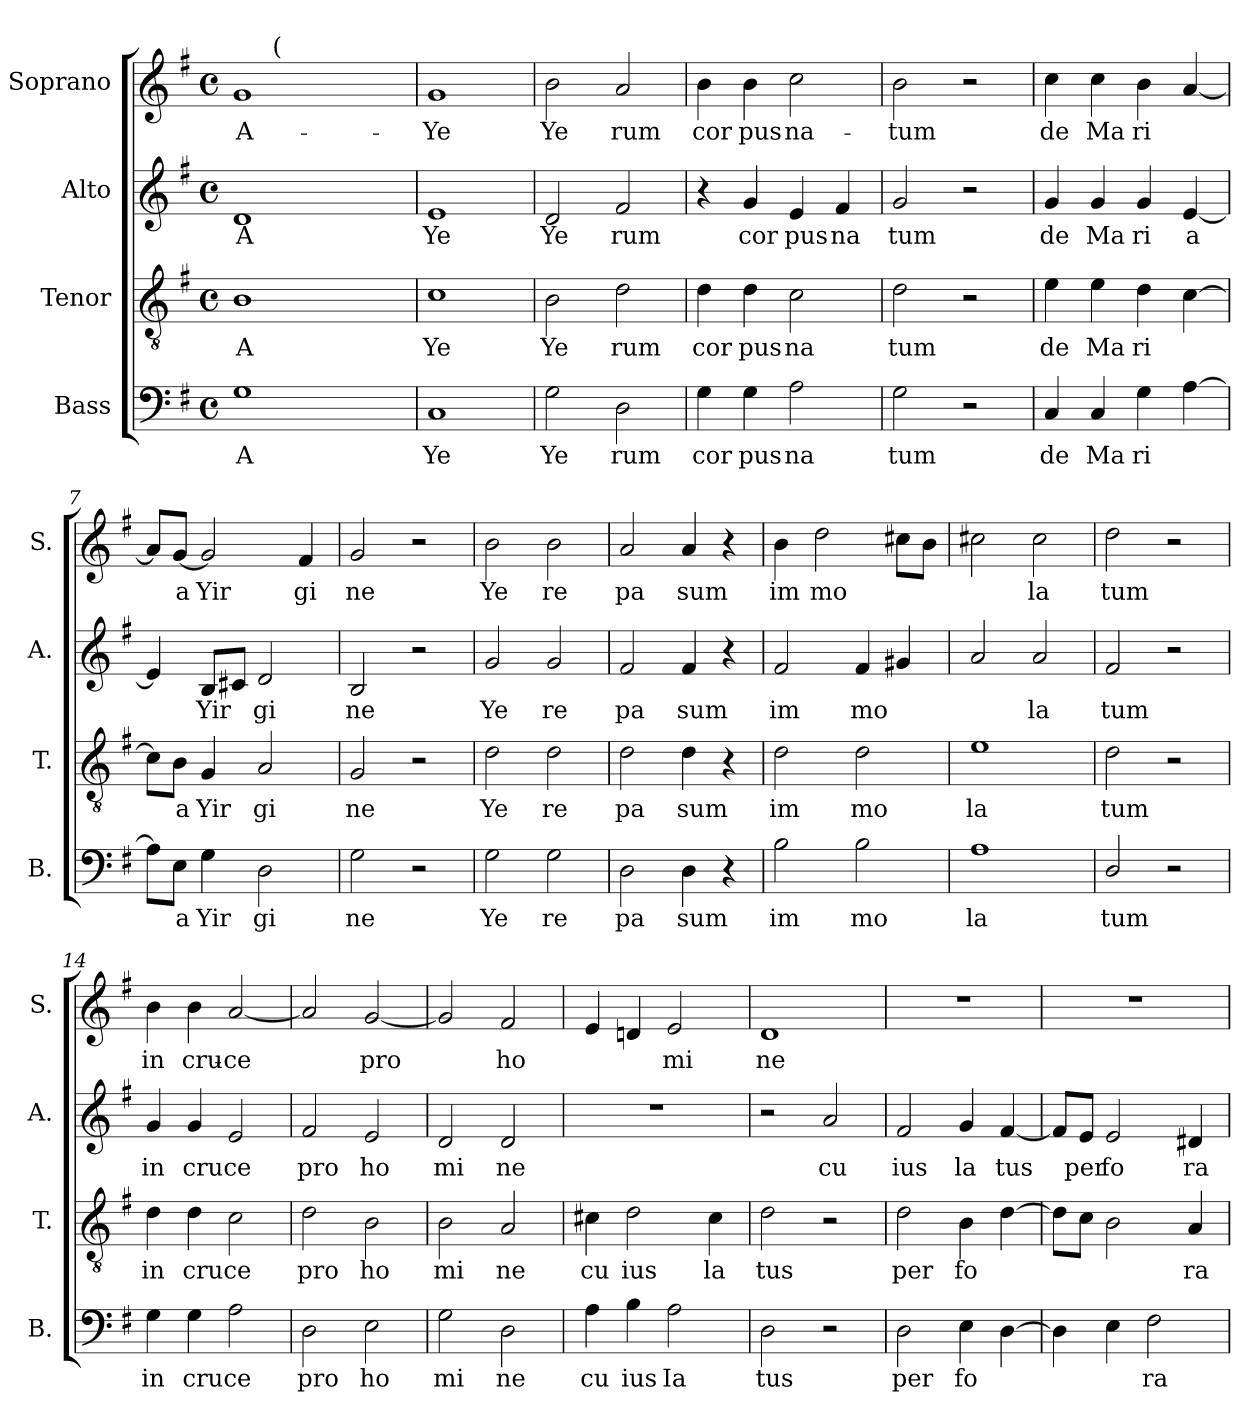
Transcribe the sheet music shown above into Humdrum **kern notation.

**kern	**text	**kern	**text	**kern	**text	**kern	**text
*part4	*part4	*part3	*part3	*part2	*part2	*part1	*part1
*staff4	*staff4	*staff3	*staff3	*staff2	*staff2	*staff1	*staff1
*I"Bass	*	*I"Tenor	*	*I"Alto	*	*I"Soprano	*
*I'B.	*	*I'T.	*	*I'A.	*	*I'S.	*
!!LO:PB:g=z
*stria5	*	*stria5	*	*stria5	*	*stria5	*
*clefF4	*	*clefGv2	*	*clefG2	*	*clefG2	*
*k[f#]	*	*k[f#]	*	*k[f#]	*	*k[f#]	*
*G:	*	*G:	*	*G:	*	*G:	*
*M4/4	*	*M4/4	*	*M4/4	*	*M4/4	*
*met(c)	*	*met(c)	*	*met(c)	*	*met(c)	*
=1	=1	=1	=1	=1	=1	=1	=1
!	!LO:LY:b:cj	!	!LO:LY:b:rj	!	!LO:LY:b:rj	!	!LO:LY:b:rj
*	*	*	*	*	*	*^	*
1G	A	1B	A	1d	A	1g	8ryy	A-
.	.	.	.	.	.	.	64ryy	.
*	*	*	*	*	*	*MM80	*	*
!	!	!	!	!	!	!	!LO:TX:a:t=(	!
.	.	.	.	.	.	.	2ryy	.
.	.	.	.	.	.	.	4ryy	.
.	.	.	.	.	.	.	16..ryy	.
=2	=2	=2	=2	=2	=2	=2	=2	=2
!	!LO:LY:b:cj	!	!LO:LY:b:cj	!	!LO:LY:b:cj	!	!	!LO:LY:b:cj
*	*	*	*	*	*	*v	*v	*
1C	Ye	1c	Ye	1e	Ye	1g	-Ye
=3	=3	=3	=3	=3	=3	=3	=3
!	!LO:LY:b:cj	!	!LO:LY:b:cj	!	!LO:LY:b:cj	!	!LO:LY:b:cj
2G\	Ye	2B\	Ye	2d/	Ye	2b\	Ye
!	!LO:LY:b:cj	!	!LO:LY:b:cj	!	!LO:LY:b:cj	!	!LO:LY:b:cj
2D\	rum	2d\	rum	2f#/	rum	2a/	rum
=4	=4	=4	=4	=4	=4	=4	=4
!	!LO:LY:b:cj	!	!LO:LY:b:cj	!	!	!	!LO:LY:b:cj
4G\	cor	4d\	cor	4r	.	4b\	cor
!	!LO:LY:b:cj	!	!LO:LY:b:cj	!	!LO:LY:b:cj	!	!LO:LY:b:cj
4G\	pus	4d\	pus	4g/	cor	4b\	pus
!	!LO:LY:b:cj	!	!LO:LY:b:cj	!	!LO:LY:b:cj	!	!LO:LY:b:cj
2A\	na	2c\	na	4e/	pus	2cc\	na-
!	!	!	!	!	!LO:LY:b:cj	!	!
.	.	.	.	4f#/	na	.	.
=5	=5	=5	=5	=5	=5	=5	=5
!	!LO:LY:b:cj	!	!LO:LY:b:cj	!	!LO:LY:b:cj	!	!LO:LY:b:cj
2G\	tum	2d\	tum	2g/	tum	2b\	-tum
2r	.	2r	.	2r	.	2r	.
=6	=6	=6	=6	=6	=6	=6	=6
!	!LO:LY:b:cj	!	!LO:LY:b:cj	!	!LO:LY:b:cj	!	!LO:LY:b:cj
4C/	de	4e\	de	4g/	de	4cc\	de
!	!LO:LY:b:cj	!	!LO:LY:b:cj	!	!LO:LY:b:cj	!	!LO:LY:b:cj
4C/	Ma	4e\	Ma	4g/	Ma	4cc\	Ma
!	!LO:LY:b:cj	!	!LO:LY:b:cj	!	!LO:LY:b:cj	!	!LO:LY:b:cj
4G\	ri	4d\	ri	4g/	ri	4b\	ri
!	!	!	!	!	!LO:LY:b:cj	!	!
[>4A\	.	[>4c\	.	[<4e/	a	[<4a/	.
=7	=7	=7	=7	=7	=7	=7	=7
8A\L]	.	8c\L]	.	4e/]	.	8a/L]	.
!	!LO:LY:b:rj	!	!LO:LY:b:cj	!	!	!	!LO:LY:b:cj
8E\J	a	8B\J	a	.	.	[<8g/J	a
!	!LO:LY:b:cj	!	!LO:LY:b:cj	!	!LO:LY:b:cj	!	!LO:LY:b:cj
4G\	Yir	4G/	Yir	8B/L	Yir	2g/]	Yir
.	.	.	.	8c#X/J	.	.	.
!	!LO:LY:b:cj	!	!LO:LY:b:cj	!	!LO:LY:b:cj	!	!
2D\	gi	2A/	gi	2d/	gi	.	.
!	!	!	!	!	!	!	!LO:LY:b:cj
.	.	.	.	.	.	4f#/	gi
!!LO:LB:g=z
=8	=8	=8	=8	=8	=8	=8	=8
!	!LO:LY:b:cj	!	!LO:LY:b:cj	!	!LO:LY:b:cj	!	!LO:LY:b:cj
2G\	ne	2G/	ne	2B/	ne	2g/	ne
2r	.	2r	.	2r	.	2r	.
=9	=9	=9	=9	=9	=9	=9	=9
!	!LO:LY:b:cj	!	!LO:LY:b:cj	!	!LO:LY:b:cj	!	!LO:LY:b:cj
2G\	Ye	2d\	Ye	2g/	Ye	2b\	Ye
!	!LO:LY:b:cj	!	!LO:LY:b:cj	!	!LO:LY:b:cj	!	!LO:LY:b:cj
2G\	re	2d\	re	2g/	re	2b\	re
=10	=10	=10	=10	=10	=10	=10	=10
!	!LO:LY:b:cj	!	!LO:LY:b:cj	!	!LO:LY:b:cj	!	!LO:LY:b:cj
2D\	pa	2d\	pa	2f#/	pa	2a/	pa
!	!LO:LY:b:cj	!	!LO:LY:b:cj	!	!LO:LY:b:cj	!	!LO:LY:b:cj
4D\	sum	4d\	sum	4f#/	sum	4a/	sum
4r	.	4r	.	4r	.	4r	.
=11	=11	=11	=11	=11	=11	=11	=11
!	!LO:LY:b:cj	!	!LO:LY:b:cj	!	!LO:LY:b:cj	!	!LO:LY:b:cj
2B\	im	2d\	im	2f#/	im	4b\	im
!	!	!	!	!	!	!	!LO:LY:b:cj
.	.	.	.	.	.	2dd\	mo
!	!LO:LY:b:cj	!	!LO:LY:b:cj	!	!LO:LY:b:cj	!	!
2B\	mo	2d\	mo	4f#/	mo	.	.
.	.	.	.	4g#X/	.	8cc#X\L	.
.	.	.	.	.	.	8b\J	.
=12	=12	=12	=12	=12	=12	=12	=12
!	!LO:LY:b:cj	!	!LO:LY:b:cj	!	!	!	!
1A	la	1e	la	2a/	.	2cc#X\	.
!	!	!	!	!	!LO:LY:b:cj	!	!LO:LY:b:cj
.	.	.	.	2a/	la	2cc#\	la
=13	=13	=13	=13	=13	=13	=13	=13
!	!LO:LY:b:cj	!	!LO:LY:b:cj	!	!LO:LY:b:cj	!	!LO:LY:b:cj
2D/	tum	2d\	tum	2f#/	tum	2dd\	tum
2r	.	2r	.	2r	.	2r	.
=14	=14	=14	=14	=14	=14	=14	=14
!	!LO:LY:b:cj	!	!LO:LY:b:cj	!	!LO:LY:b:cj	!	!LO:LY:b:cj
4G\	in	4d\	in	4g/	in	4b\	in
!	!LO:LY:b:cj	!	!LO:LY:b:cj	!	!LO:LY:b:cj	!	!LO:LY:b:cj
4G\	cru	4d\	cru	4g/	cru	4b\	cru-
!	!LO:LY:b:cj	!	!LO:LY:b:cj	!	!LO:LY:b:cj	!	!LO:LY:b:cj
2A\	ce	2c\	ce	2e/	ce	[>2a/	-ce
!!LO:LB:g=z
=15	=15	=15	=15	=15	=15	=15	=15
!	!LO:LY:b:cj	!	!LO:LY:b:cj	!	!LO:LY:b:cj	!	!
2D\	pro	2d\	pro	2f#/	pro	2a/]	.
!	!LO:LY:b:cj	!	!LO:LY:b:cj	!	!LO:LY:b:cj	!	!LO:LY:b:cj
2E\	ho	2B\	ho	2e/	ho	[<2g/	pro
=16	=16	=16	=16	=16	=16	=16	=16
!	!LO:LY:b:cj	!	!LO:LY:b:cj	!	!LO:LY:b:cj	!	!
2G\	mi	2B\	mi	2d/	mi	2g/]	.
!	!LO:LY:b:cj	!	!LO:LY:b:cj	!	!LO:LY:b:cj	!	!LO:LY:b:cj
2D\	ne	2A/	ne	2d/	ne	2f#/	ho
=17	=17	=17	=17	=17	=17	=17	=17
!	!LO:LY:b:cj	!	!LO:LY:b:cj	!	!	!	!
4A\	cu	4c#X\	cu	1r	.	4e/	.
!	!LO:LY:b:cj	!	!LO:LY:b:cj	!	!	!	!
4B\	ius	2d\	ius	.	.	4dn/	.
!	!LO:LY:b:cj	!	!	!	!	!	!LO:LY:b:cj
2A\	Ia	.	.	.	.	2e/	mi
!	!	!	!LO:LY:b:cj	!	!	!	!
.	.	4c#\	la	.	.	.	.
=18	=18	=18	=18	=18	=18	=18	=18
!	!LO:LY:b:cj	!	!LO:LY:b:cj	!	!	!	!LO:LY:b:cj
2D\	tus	2d\	tus	2r	.	1d	ne
!	!	!	!	!	!LO:LY:b:cj	!	!
2r	.	2r	.	2a/	cu	.	.
=19	=19	=19	=19	=19	=19	=19	=19
!	!LO:LY:b:cj	!	!LO:LY:b:cj	!	!LO:LY:b:cj	!	!
2D\	per	2d\	per	2f#/	ius	1r	.
!	!LO:LY:b:cj	!	!LO:LY:b:cj	!	!LO:LY:b:cj	!	!
4E\	fo	4B\	fo	4g/	la	.	.
!	!	!	!	!	!LO:LY:b:cj	!	!
[>4D\	.	[>4d\	.	[<4f#/	tus	.	.
=20	=20	=20	=20	=20	=20	=20	=20
4D\]	.	8d\L]	.	8f#/L]	.	1r	.
!	!	!	!	!	!LO:LY:b:cj	!	!
.	.	8c\J	.	8e/J	per	.	.
!	!	!	!	!	!LO:LY:b:cj	!	!
4E\	.	2B\	.	2e/	fo	.	.
!	!LO:LY:b:cj	!	!	!	!	!	!
2F#\	ra	.	.	.	.	.	.
!	!	!	!LO:LY:b:cj	!	!LO:LY:b:cj	!	!
.	.	4A/	ra	4d#X/	ra	.	.
=	=	=	=	=	=	=	=
*-	*-	*-	*-	*-	*-	*-	*-
